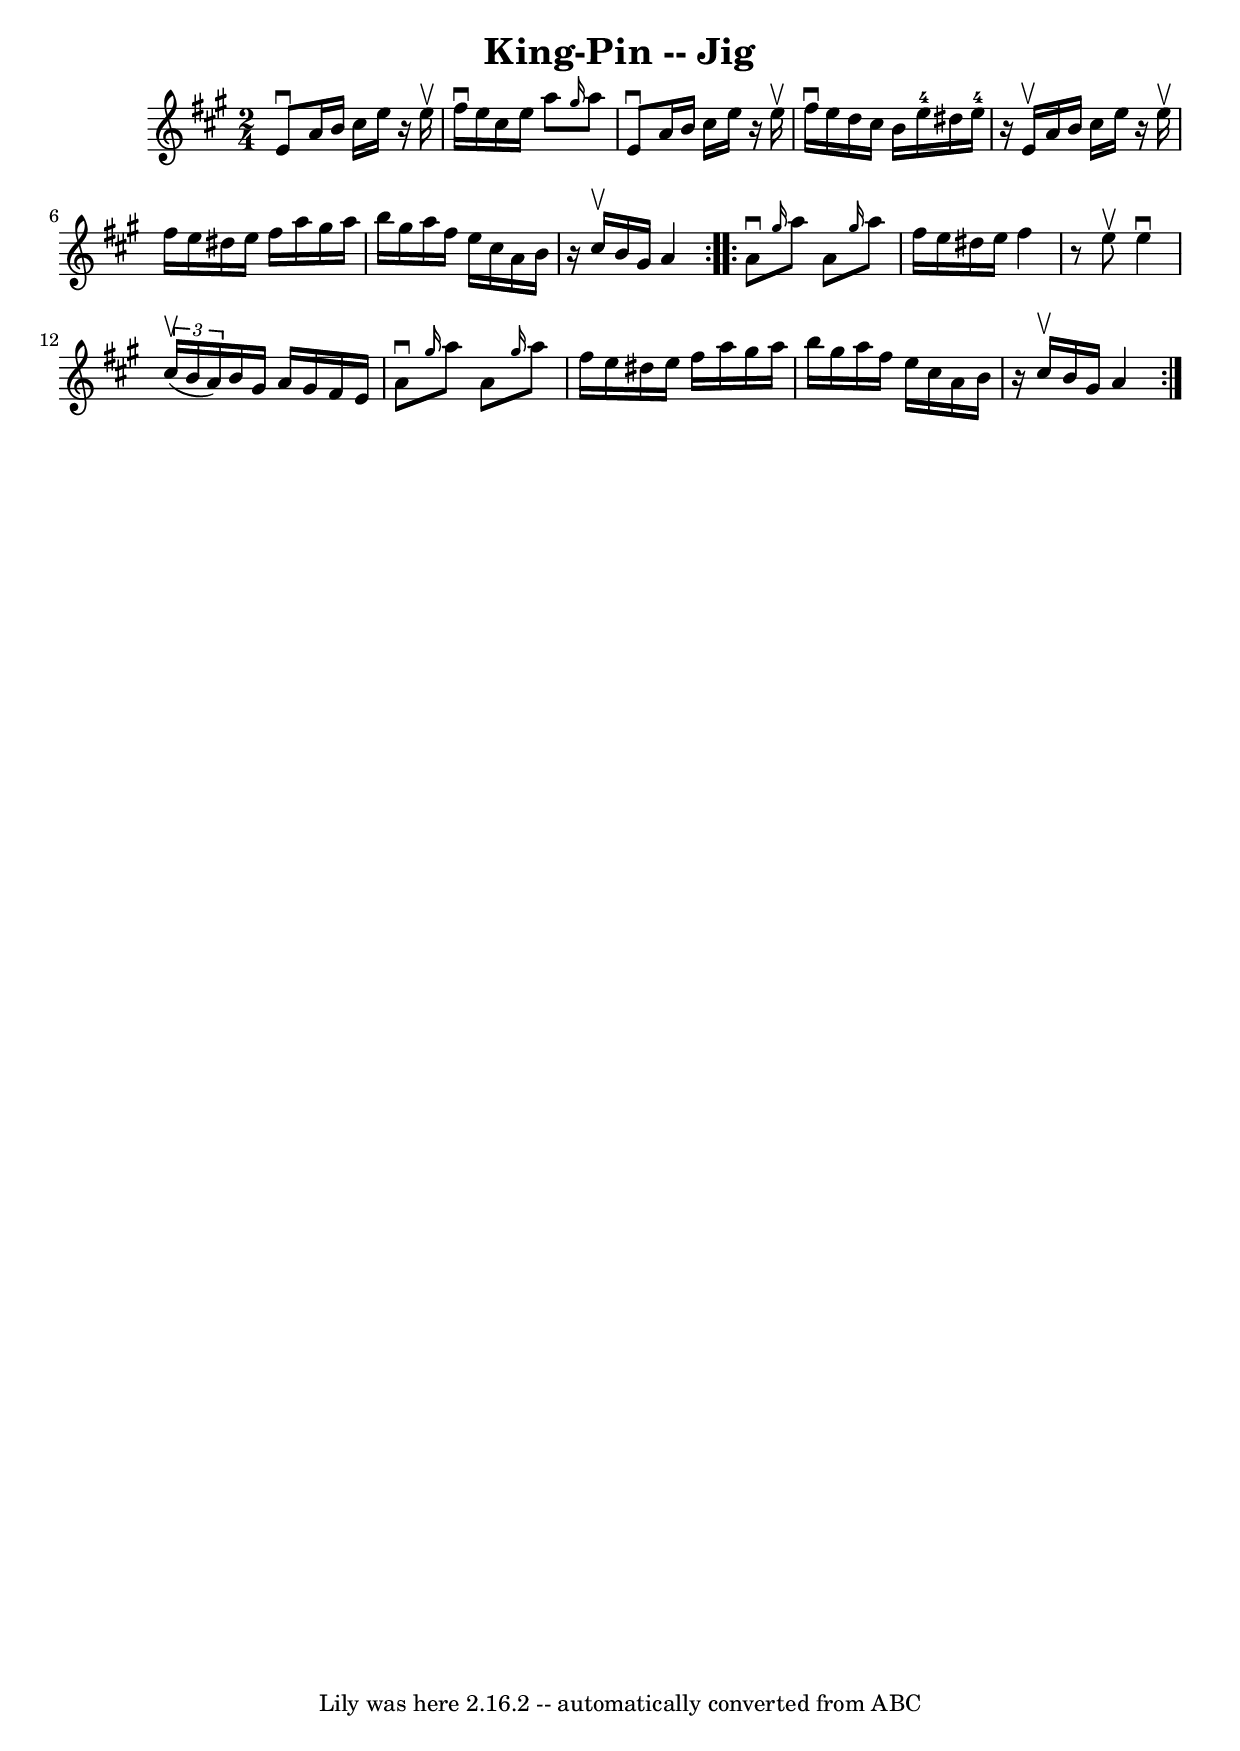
\version "2.16.2"
\include "Mammoth.ily"
\header {
  %% book = "Ryan's Mammoth Collection"
  crossRefNumber = "1"
  footnotes = "\\\\117 659"
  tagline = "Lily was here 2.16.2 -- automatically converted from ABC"
  title = "King-Pin -- Jig"

}
voicedefault =  {



  \repeat volta 2 {

    \time 2/4 
    \key a \major e'8^\downbow a'16 b'16 cis''16 e''16    
    r16 e''16^\upbow   |
    fis''16^\downbow e''16 cis''16 e''16    
    a''8  \grace { gis''16  
		 } a''8    |
    e'8^\downbow a'16 b'16  
    cis''16 e''16    r16 e''16^\upbow   |
    fis''16^\downbow e''16  
    d''16 cis''16 b'16 e''16-4 dis''16 e''16-4   |
    
    r16 e'16^\upbow a'16 b'16 cis''16 e''16    r16 e''16^\upbow   
    |
    fis''16 e''16 dis''16 e''16 fis''16 a''16 gis''16  
    a''16    |
    b''16 gis''16 a''16 fis''16 e''16 cis''16  
    a'16 b'16    |
    r16 cis''16^\upbow b'16 gis'16 a'4  
  }     

  \repeat volta 2 {
    a'8^\downbow \grace { gis''16  
			} a''8 a'8  
    \grace { gis''16  
	   } a''8    |
    fis''16 e''16 dis''16    
    e''16 fis''4    |
    r8 e''8^\upbow e''4^\downbow   |
    
    \times 2/3 { cis''16^\upbow(b'16 a'16) 
	       } b'16 gis'16 a'16   
    gis'16 fis'16 e'16    |
    a'8^\downbow \grace { gis''16  
			}  
    a''8 a'8  \grace { gis''16  
		     } a''8    |
    fis''16 e''16    
    dis''16 e''16 fis''16 a''16 gis''16 a''16    |
    b''16    
    gis''16 a''16 fis''16 e''16 cis''16 a'16 b'16    |
    
    r16 cis''16^\upbow b'16 gis'16 a'4    
  }   

}

\score{
  <<

    \context Staff="default"
    {
      \voicedefault 
      
    }

  >>
  \layout {
    
  }
  \midi {
  }

}
